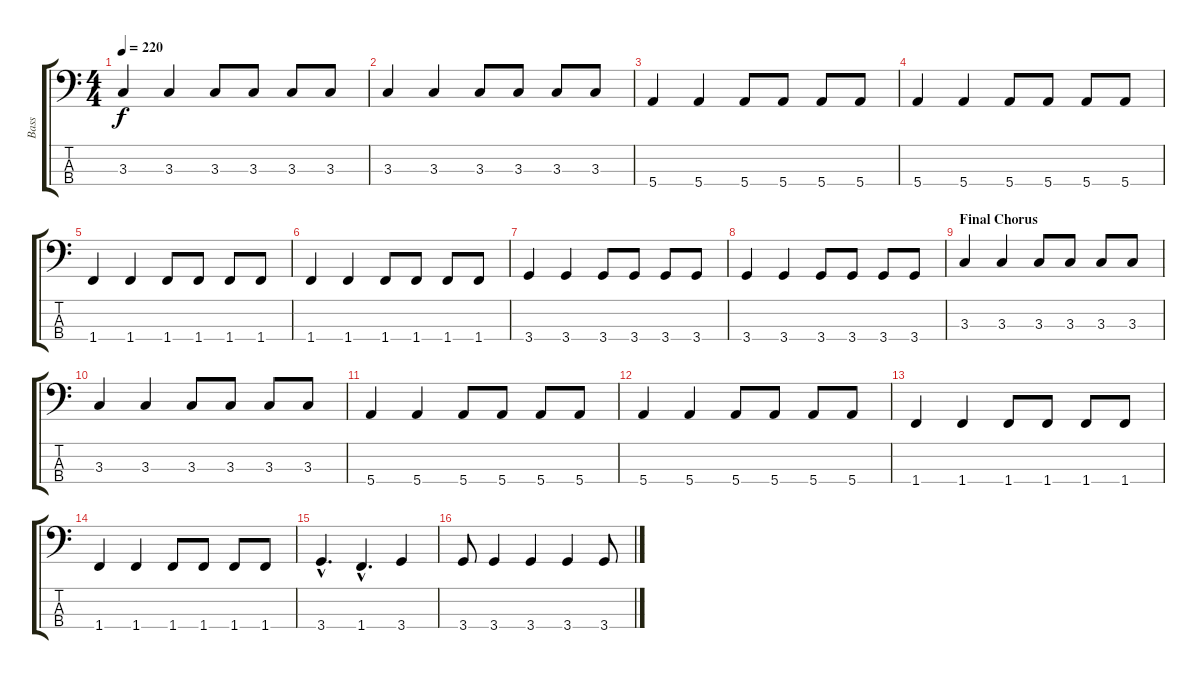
\track ("Bass" "Bass") {instrument electricbassfinger}
\staff {score tabs}
\tuning (G2 D2 A1 E1) {hide}
\ts (4 4)
\tempo 220
\clef f4
\ks c
3.3.4{dy f} 3.3.4 3.3.8 3.3.8 3.3.8 3.3.8 |
3.3.4 3.3.4 3.3.8 3.3.8 3.3.8 3.3.8 |
5.4.4 5.4.4 5.4.8 5.4.8 5.4.8 5.4.8 |
5.4.4 5.4.4 5.4.8 5.4.8 5.4.8 5.4.8 |
1.4.4 1.4.4 1.4.8 1.4.8 1.4.8 1.4.8 |
1.4.4 1.4.4 1.4.8 1.4.8 1.4.8 1.4.8 |
3.4.4 3.4.4 3.4.8 3.4.8 3.4.8 3.4.8 |
3.4.4 3.4.4 3.4.8 3.4.8 3.4.8 3.4.8 |
\section ("" "Final Chorus")
3.3.4 3.3.4 3.3.8 3.3.8 3.3.8 3.3.8 |
3.3.4 3.3.4 3.3.8 3.3.8 3.3.8 3.3.8 |
5.4.4 5.4.4 5.4.8 5.4.8 5.4.8 5.4.8 |
5.4.4 5.4.4 5.4.8 5.4.8 5.4.8 5.4.8 |
1.4.4 1.4.4 1.4.8 1.4.8 1.4.8 1.4.8 |
1.4.4 1.4.4 1.4.8 1.4.8 1.4.8 1.4.8 |
3.4{hac}.4{d} 1.4{hac}.4{d} 3.4.4 |
3.4.8 3.4.4 3.4.4 3.4.4 3.4.8
